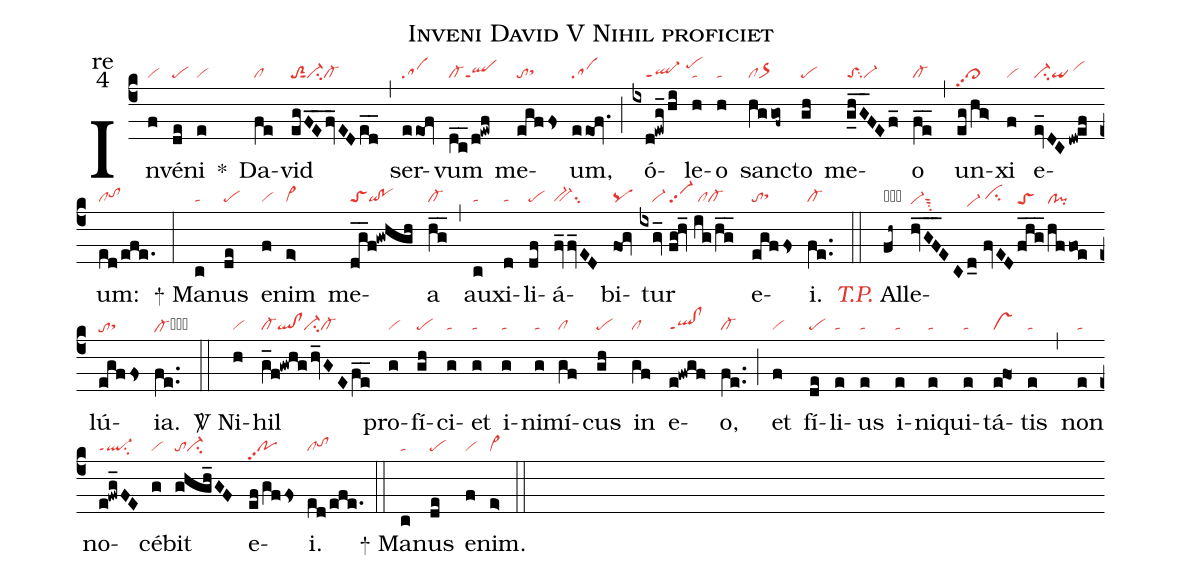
name:Inveni David V Nihil proficiet;
office-part:re;
mode:4;
nabc-lines:1;
%%
(c4) In(f|vi)vé(de|pe)ni(e|vi) <sp>*</sp>() Da(fe|cl)vid(egFE__fv_EDed__|toS2sut1ci-cl-) (,) ser(eeof|sa)vum(dc__/d!ewf|cl-qlppt1) me(egffs|tosthh)um,(eeof.|sa) (;) ó(ixd!ewg_/hi|////ql-ppt1/pehj)le(h|ta)o(h|ta) san(hggof~|clor>)cto(gh|pe) me(g_h_G_FEf_|toSsu2vi-)o(fe__|cl-) (,) un(eg/hg>|cl>pp2)xi(f|vi) e(ev_DCdw!ef|ci-qi/vihi)um:(ed/efe.|cltohh) (:)

<sp>+</sp> Ma(c|ta)nus(de|pe) e(f|vi)nim(e>|vi>) me(dg__f!gwhgh|toSqi!po)a(hg__|cl-) (,) au(c|ta)xi(d|ta)li(df|pe)á(fv_fv_ED|bv-su2)bi(fog|pq)tur(ixgv_//fg!hv_//ig/hg__|////vi-/vi-pp2/clcl-) e(egffs|tosthh)i.(fe..|cl-) (::)

<c><i>T.P.</i></c> Al(fh~|obhdpe~he)le(hvGF___EC|vi-hesut2su2|d_0//fvED|vi-hd/cihg|fhg___|toShe|hffoe|clhe!pihe)lú(egffs|tohesthg){ia}.(fe..|cl-hecb) (::)

<sp>V/</sp> Ni(h|vi)hil(g_f!gwhghv_GEfe__|cl-ql!clci-cl-) pro(g|vi)fí(gh|pe)ci(g|ta)et(g|ta) i(g|ta)ni(g|ta)mí(gf|cl)cus(gh|pe) in(gf|cl) e(e!fwgf|ql!clppt1)o,(fe..|cl-) (;) et(f|vi) fí(de|pe)li(e|ta)us(e|ta) i(e|ta)ni(e|ta)qui(e|ta)tá(e@fo1|vs)tis(e|ta) (,) non(e|ta) no(e!fwg_FE|ql-ppt1su2)cé(g|vi)bit(ghgh_GF|toci-) e(ef/gffs|popp2)i.(ed/efe.|cltohh) (::)

<sp>+</sp> Ma(c|ta)nus(de|pe) e(f|vi)nim.(e>|vi>) (::)
